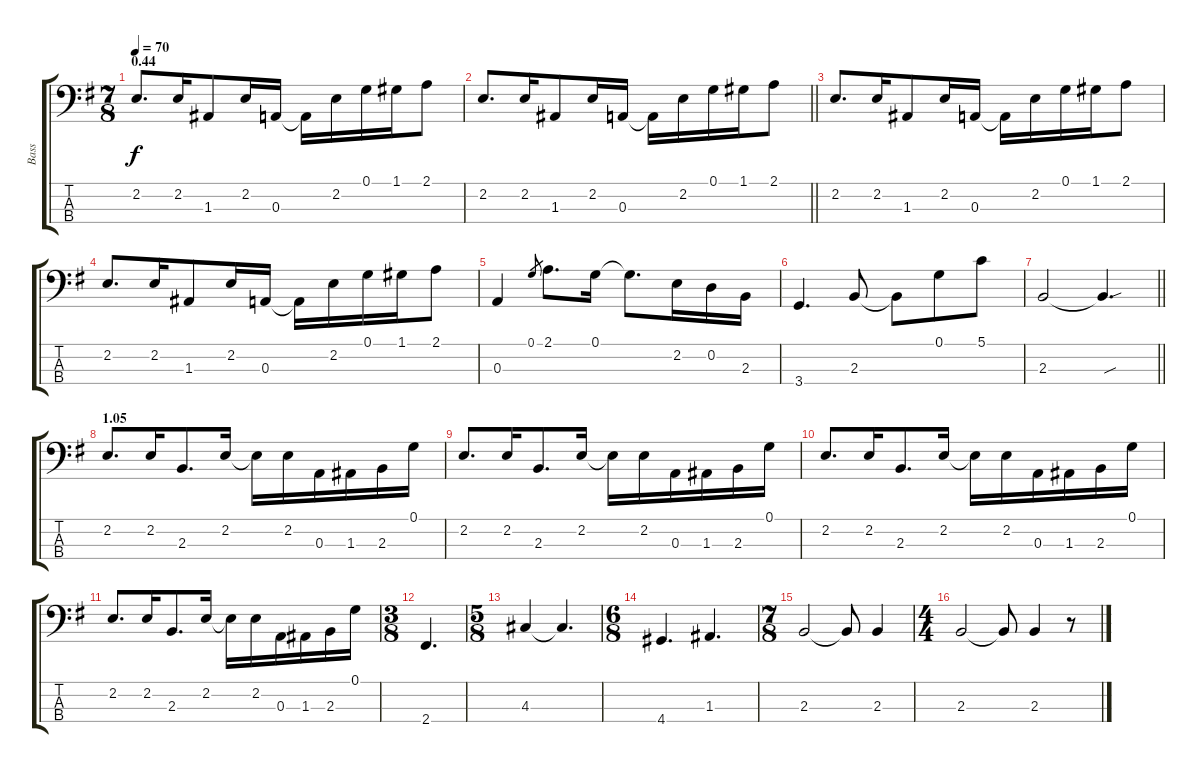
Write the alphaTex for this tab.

\track ("Bass" "Bass") {instrument electricbasspick}
\staff {score tabs}
\tuning (G2 D2 A1 E1) {hide}
\ts (7 8)
\section ("" "0.44")
\tempo 70
\clef f4
\ks g
2.2.8{d dy f} 2.2.16 1.3.8 2.2.16 0.3.16 0.3{t}.16 2.2.16 0.1.16 1.1.16 2.1.8 |
\barLineRight lightlight
2.2.8{d} 2.2.16 1.3.8 2.2.16 0.3.16 0.3{t}.16 2.2.16 0.1.16 1.1.16 2.1.8 |
2.2.8{d} 2.2.16 1.3.8 2.2.16 0.3.16 0.3{t}.16 2.2.16 0.1.16 1.1.16 2.1.8 |
2.2.8{d} 2.2.16 1.3.8 2.2.16 0.3.16 0.3{t}.16 2.2.16 0.1.16 1.1.16 2.1.8 |
0.3.4 0.1.8{gr} 2.1.8{d} 0.1.16 0.1{t}.8{d} 2.2.16 0.2.16 2.3.16 |
3.4.4{d} 2.3.8 2.3{t}.8 0.1.8 5.1.8 |
\barLineRight lightlight
2.3.2 2.3{sou t}.4{d} |
\section ("" "1.05")
2.2.8{d} 2.2.16 2.3.8{d} 2.2.16 2.2{t}.16 2.2.16 0.3.16 1.3.16 2.3.16 0.1.16 |
2.2.8{d} 2.2.16 2.3.8{d} 2.2.16 2.2{t}.16 2.2.16 0.3.16 1.3.16 2.3.16 0.1.16 |
2.2.8{d} 2.2.16 2.3.8{d} 2.2.16 2.2{t}.16 2.2.16 0.3.16 1.3.16 2.3.16 0.1.16 |
2.2.8{d} 2.2.16 2.3.8{d} 2.2.16 2.2{t}.16 2.2.16 0.3.16 1.3.16 2.3.16 0.1.16 |
\ts (3 8)
2.4.4{d} |
\ts (5 8)
4.3.4 4.3{t}.4{d} |
\ts (6 8)
4.4.4{d} 1.3.4{d} |
\ts (7 8)
2.3.2 2.3{t}.8 2.3.4 |
\ts (4 4)
2.3.2 2.3{t}.8 2.3.4 r.8
